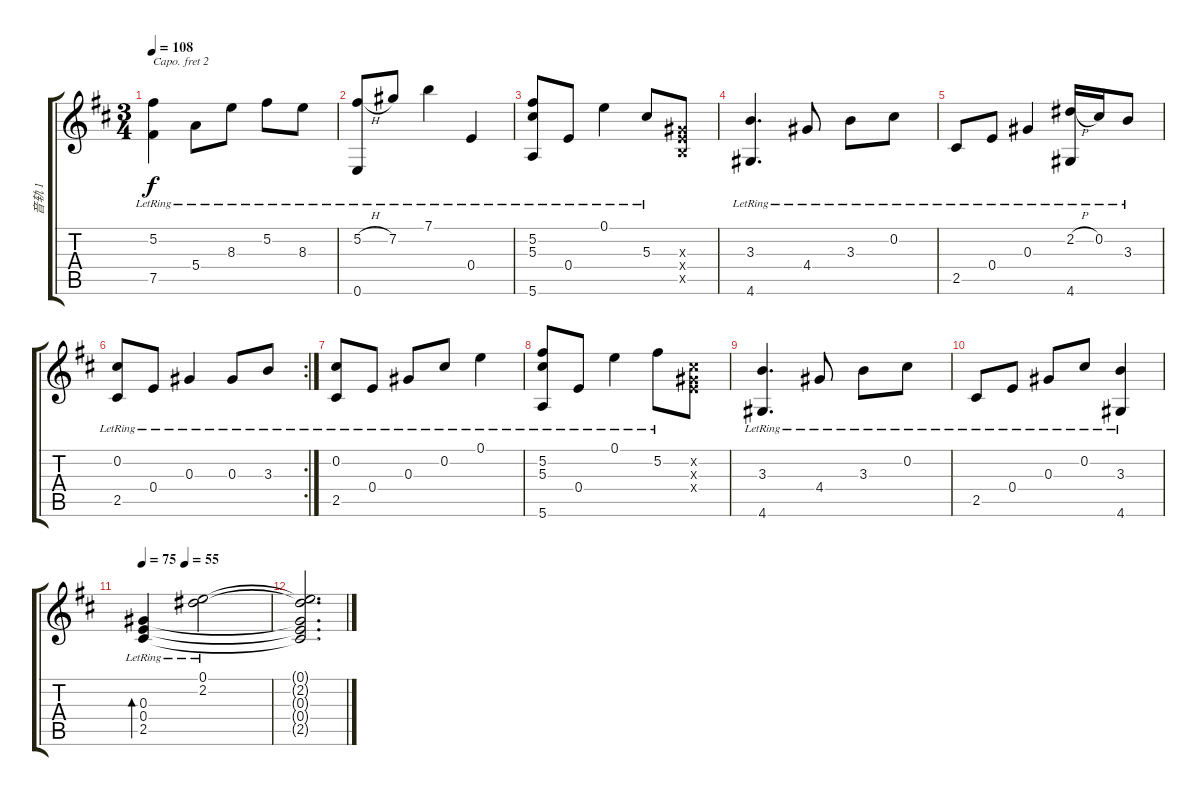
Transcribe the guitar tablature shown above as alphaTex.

\track ("音轨 1" "音轨 1") {instrument acousticguitarsteel}
\staff {score tabs}
\capo 2
\tuning (D4 B3 Gb3 D3 A2 D2) {hide}
\ts (3 4)
\tempo 108
\clef g2
\ks d
(5.2{lr} 7.5{lr}).4{dy f} 5.4{lr}.8 8.3{lr}.8 5.2{lr}.8 8.3{lr}.8 |
(5.2{h lr} 0.6{lr}).8 7.2{lr}.8 7.1{lr}.4 0.4{lr}.4 |
(5.2{lr} 5.3{lr} 5.6{lr}).8 0.4{lr}.8 0.1{lr}.4 5.3{lr}.8 (0.3{x} 0.4{x} 0.5{x}).8 |
(3.3{lr} 4.6{lr}).4{d} 4.4{lr}.8 3.3{lr}.8 0.2{lr}.8 |
2.5{lr}.8 0.4{lr}.8 0.3{lr}.4 (2.2{h lr} 4.6{lr}).16 0.2{lr}.16 3.3{lr}.8 |
\rc 2
(0.2{lr} 2.5{lr}).8 0.4{lr}.8 0.3{lr}.4 0.3{lr}.8 3.3{lr}.8 |
(0.2{lr} 2.5{lr}).8 0.4{lr}.8 0.3{lr}.8 0.2{lr}.8 0.1{lr}.4 |
(5.2{lr} 5.3{lr} 5.6{lr}).8 0.4{lr}.8 0.1{lr}.4 5.2{lr}.8 (0.2{x} 0.3{x} 0.4{x}).8 |
(3.3{lr} 4.6{lr}).4{d} 4.4{lr}.8 3.3{lr}.8 0.2{lr}.8 |
2.5{lr}.8 0.4{lr}.8 0.3{lr}.8 0.2{lr}.8 (3.3{lr} 4.6{lr}).4 |
\tempo 75
\tempo (55 0.3333333333333333)
(0.3{lr} 0.4{lr} 2.5{lr}).4{bd 480} (0.1{lr} 2.2{lr}).2 |
(0.1{t} 2.2{t} 0.3{t} 0.4{t} 2.5{t}).2{d}
